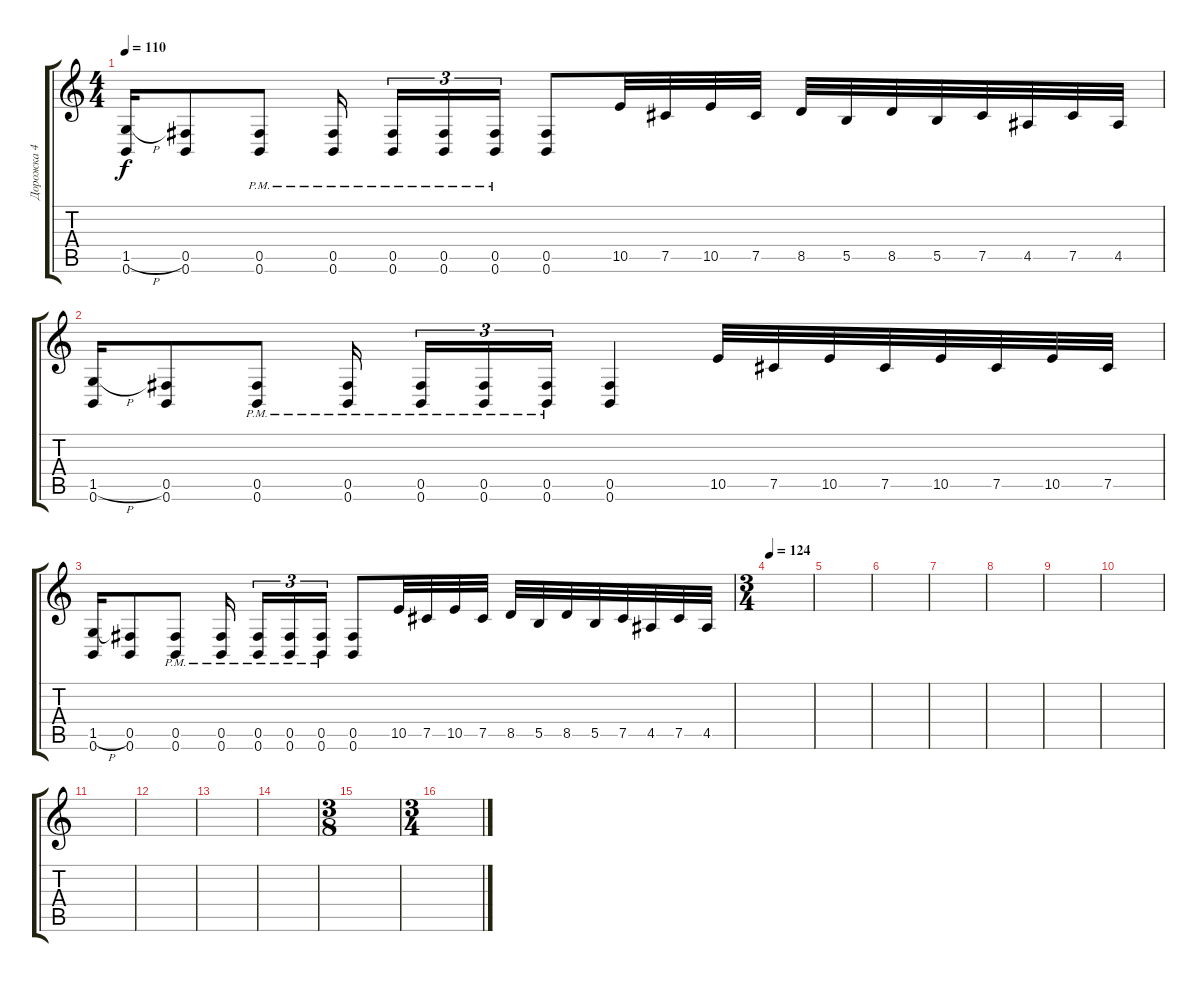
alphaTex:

\track ("Дорожка 4" "Дорожка 4") {instrument distortionguitar}
\staff {score tabs}
\tuning (Db4 Ab3 E3 B2 Gb2 B1) {hide}
\ts (4 4)
\tempo 110
\clef g2
\ks c
(1.5{h} 0.6).16{dy f} (0.5 0.6).8 (0.5{pm} 0.6).8 (0.5{pm} 0.6).16 (0.5{pm} 0.6).16{tu (3 2)} (0.5{pm} 0.6).16{tu (3 2)} (0.5{pm} 0.6).16{tu (3 2)} (0.5 0.6).8 10.5.32 7.5.32 10.5.32 7.5.32 8.5.32 5.5.32 8.5.32 5.5.32 7.5.32 4.5.32 7.5.32 4.5.32 |
(1.5{h} 0.6).16 (0.5 0.6).8 (0.5{pm} 0.6).8 (0.5{pm} 0.6).16 (0.5{pm} 0.6).16{tu (3 2)} (0.5{pm} 0.6).16{tu (3 2)} (0.5{pm} 0.6).16{tu (3 2)} (0.5 0.6).4 10.5.32 7.5.32 10.5.32 7.5.32 10.5.32 7.5.32 10.5.32 7.5.32 |
(1.5{h} 0.6).16 (0.5 0.6).8 (0.5{pm} 0.6).8 (0.5{pm} 0.6).16 (0.5{pm} 0.6).16{tu (3 2)} (0.5{pm} 0.6).16{tu (3 2)} (0.5{pm} 0.6).16{tu (3 2)} (0.5 0.6).8 10.5.32 7.5.32 10.5.32 7.5.32 8.5.32 5.5.32 8.5.32 5.5.32 7.5.32 4.5.32 7.5.32 4.5.32 |
\ts (3 4)
\tempo 124
|
|
|
|
|
|
|
|
|
|
|
\ts (3 8)
|
\ts (3 4)
